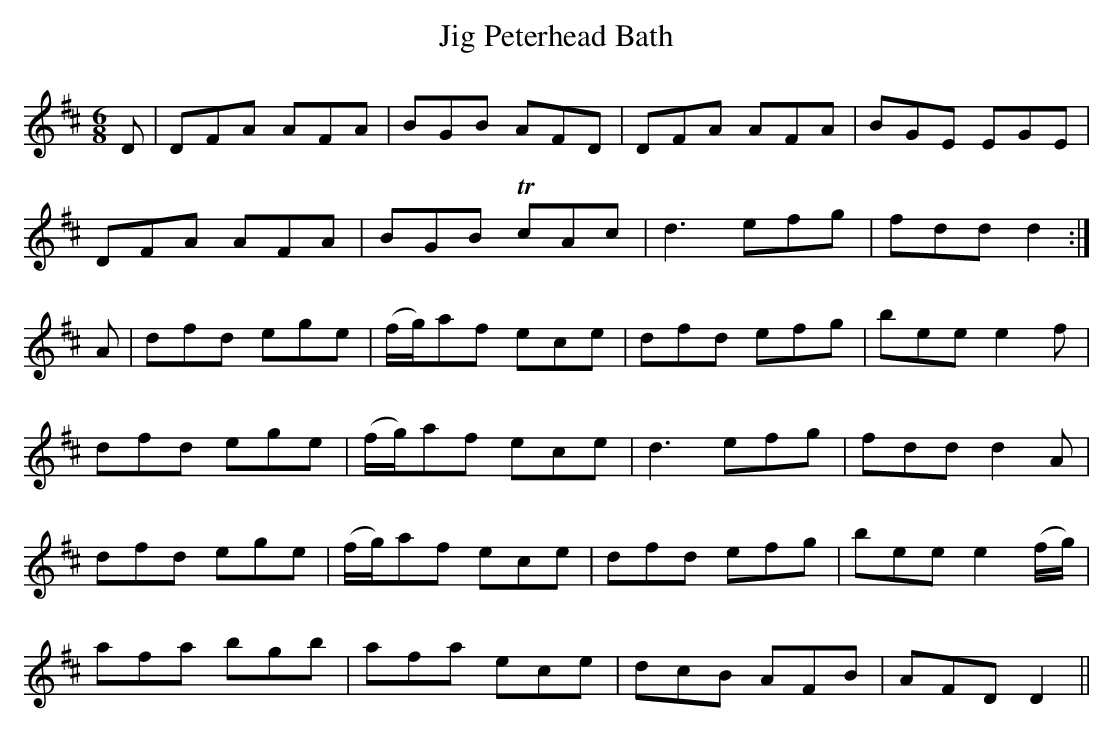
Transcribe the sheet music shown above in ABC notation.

X:1
T:Peterhead Bath, Jig
M:6/8
L:1/8
K:D
D|DFA AFA|BGB AFD|DFA AFA|BGE EGE|
DFA AFA|BGB TcAc|d3 efg|fdd d2:|
A|dfd ege|(f/g/)af ece|dfd efg|bee e2f|
dfd ege|(f/g/)af ece|d3 efg|fdd d2A|
dfd ege|(f/g/)af ece|dfd efg|bee e2 (f/g/)|
afa bgb|afa ece|dcB AFB|AFD D2||
